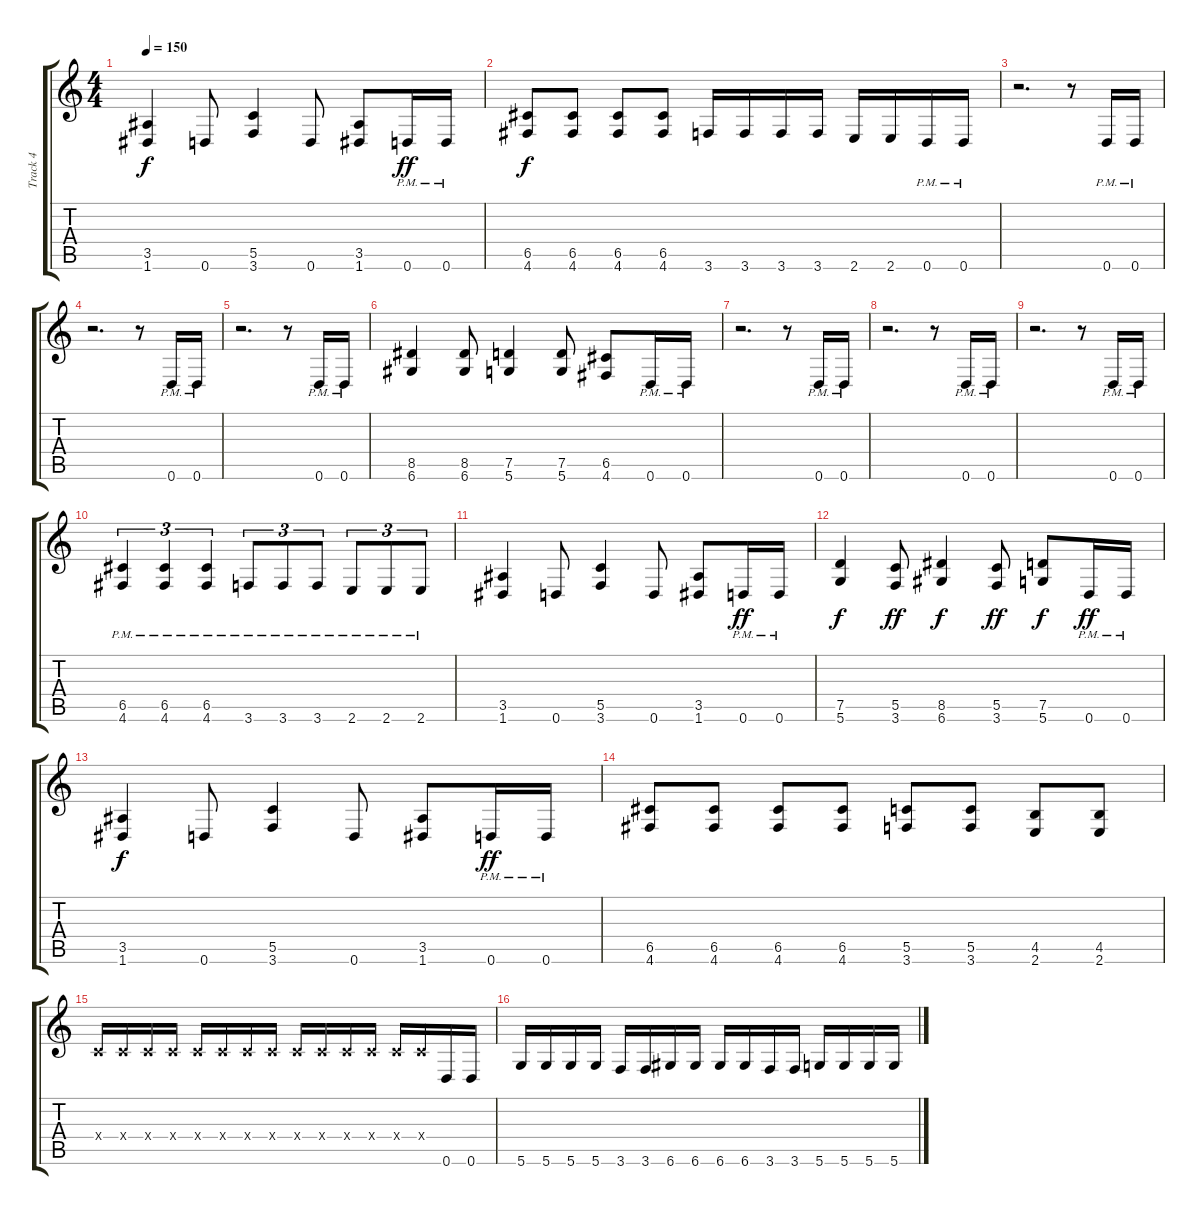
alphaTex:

\track ("Track 4" "Track 4") {instrument distortionguitar}
\staff {score tabs}
\tuning (D4 A3 F3 C3 G2 D2) {hide}
\ts (4 4)
\tempo 150
\clef g2
\ks c
(3.5 1.6).4{dy f} 0.6.8 (5.5 3.6).4 0.6.8 (3.5 1.6).8 0.6{pm}.16{dy ff} 0.6{pm}.16 |
(6.5 4.6).8{dy f} (6.5 4.6).8 (6.5 4.6).8 (6.5 4.6).8 3.6.16 3.6.16 3.6.16 3.6.16 2.6.16 2.6.16 0.6{pm}.16 0.6{pm}.16 |
r.2{d} r.8 0.6{pm}.16 0.6{pm}.16 |
r.2{d} r.8 0.6{pm}.16 0.6{pm}.16 |
r.2{d} r.8 0.6{pm}.16 0.6{pm}.16 |
(8.5 6.6).4 (8.5 6.6).8 (7.5 5.6).4 (7.5 5.6).8 (6.5 4.6).8 0.6{pm}.16 0.6{pm}.16 |
r.2{d} r.8 0.6{pm}.16 0.6{pm}.16 |
r.2{d} r.8 0.6{pm}.16 0.6{pm}.16 |
r.2{d} r.8 0.6{pm}.16 0.6{pm}.16 |
(6.5{pm} 4.6{pm}).4{tu (3 2)} (6.5{pm} 4.6{pm}).4{tu (3 2)} (6.5{pm} 4.6{pm}).4{tu (3 2)} 3.6{pm}.8{tu (3 2)} 3.6{pm}.8{tu (3 2)} 3.6{pm}.8{tu (3 2)} 2.6{pm}.8{tu (3 2)} 2.6{pm}.8{tu (3 2)} 2.6{pm}.8{tu (3 2)} |
(3.5 1.6).4 0.6.8 (5.5 3.6).4 0.6.8 (3.5 1.6).8 0.6{pm}.16{dy ff} 0.6{pm}.16 |
(7.5 5.6).4{dy f} (5.5 3.6).8{dy ff} (8.5 6.6).4{dy f} (5.5 3.6).8{dy ff} (7.5 5.6).8{dy f} 0.6{pm}.16{dy ff} 0.6{pm}.16 |
(3.5 1.6).4{dy f} 0.6.8 (5.5 3.6).4 0.6.8 (3.5 1.6).8 0.6{pm}.16{dy ff} 0.6{pm}.16 |
(6.5 4.6).8 (6.5 4.6).8 (6.5 4.6).8 (6.5 4.6).8 (5.5 3.6).8 (5.5 3.6).8 (4.5 2.6).8 (4.5 2.6).8 |
0.4{x}.16 0.4{x}.16 0.4{x}.16 0.4{x}.16 0.4{x}.16 0.4{x}.16 0.4{x}.16 0.4{x}.16 0.4{x}.16 0.4{x}.16 0.4{x}.16 0.4{x}.16 0.4{x}.16 0.4{x}.16 0.6.16 0.6.16 |
5.6.16 5.6.16 5.6.16 5.6.16 3.6.16 3.6.16 6.6.16 6.6.16 6.6.16 6.6.16 3.6.16 3.6.16 5.6.16 5.6.16 5.6.16 5.6.16
